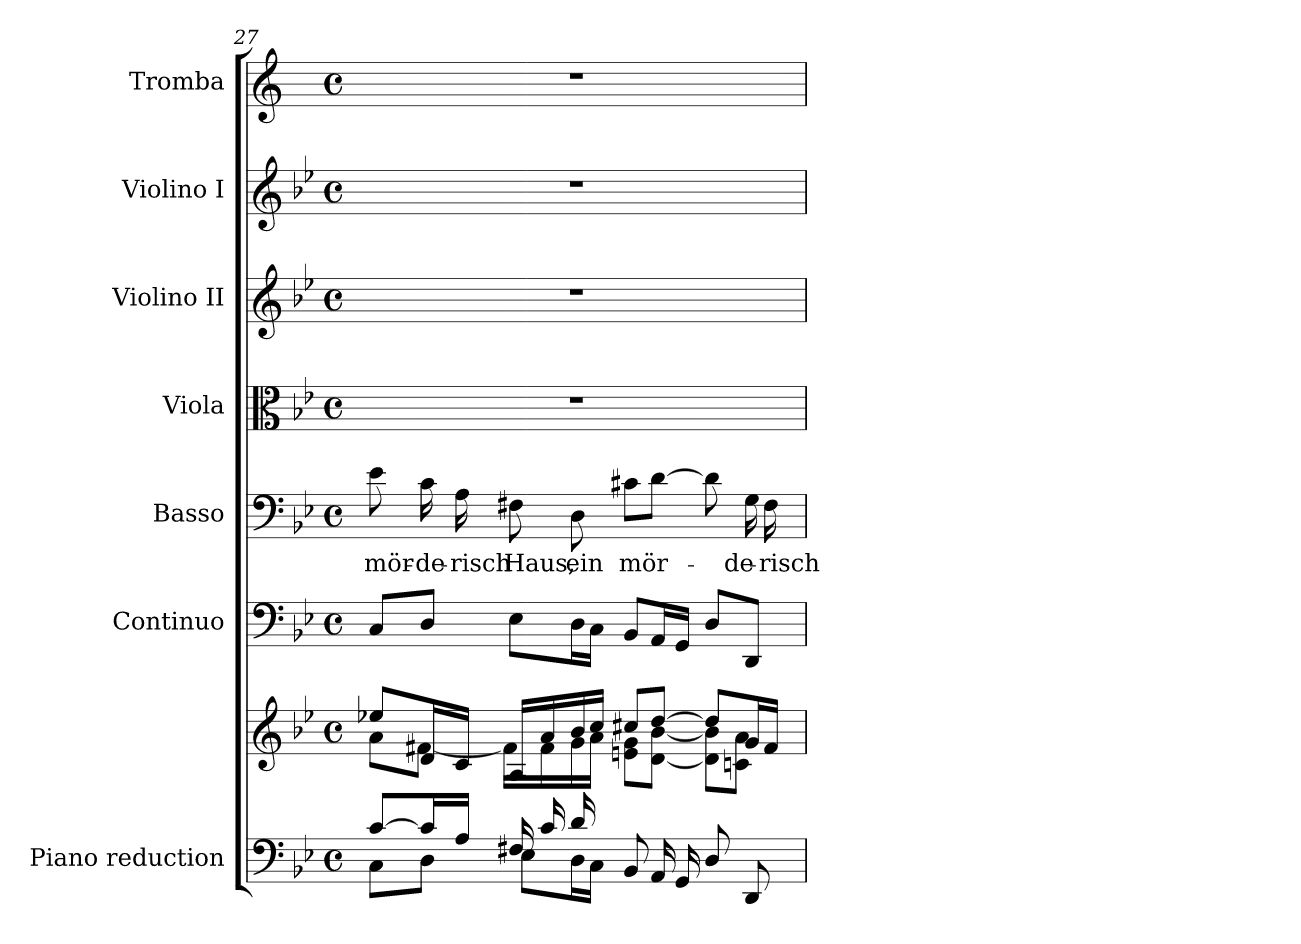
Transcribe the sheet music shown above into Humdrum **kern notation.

**kern	**kern	**kern	**kern	**text	**kern	**kern	**kern	**kern
*part7	*part7	*part6	*part5	*part5	*part4	*part3	*part2	*part1
*staff8	*staff7	*staff6	*staff5	*staff5	*staff4	*staff3	*staff2	*staff1
*I"Piano reduction	*	*I"Continuo	*I"Basso	*	*I"Viola	*I"Violino II	*I"Violino I	*I"Tromba
*I'Pno	*	*	*	*	*	*	*	*
*clefF4	*clefG2	*clefF4	*clefF4	*	*clefC3	*clefG2	*clefG2	*clefG2
*	*	*	*	*	*	*	*	*ITrd1c2
*k[b-e-]	*k[b-e-]	*k[b-e-]	*k[b-e-]	*	*k[b-e-]	*k[b-e-]	*k[b-e-]	*k[b-e-]
*M4/4	*M4/4	*M4/4	*M4/4	*	*M4/4	*M4/4	*M4/4	*M4/4
*met(c)	*met(c)	*met(c)	*met(c)	*	*met(c)	*met(c)	*met(c)	*met(c)
=27	=27	=27	=27	=27	=27	=27	=27	=27
*^	*^	*	*	*	*	*	*	*
*	*	*	*^	*	*	*	*	*	*	*
!	!	!	!	!	!	!	!LO:LY:b	!	!	!	!
[8c/L	8C\L	8ee-X/L	8a\L	4..ryy	8C/L	8e-\	mör-	1r	1r	1r	1r
!	!	!	!	!	!	!	!LO:LY:b	!	!	!	!
16c/L]	8D\J	16d/L	[8f#X\J	.	8D/J	16c\	de-	.	.	.	.
!	!	!	!	!	!	!	!LO:LY:b	!	!	!	!
16A/JJ	.	16c/JJ	.	.	.	16A\	risch	.	.	.	.
!	!	!	!	!	!	!	!LO:LY:b	!	!	!	!
16F#X/LL	8E-\L	16A/LL	16f#\LL]	.	8E-\L	8F#X\	Haus,	.	.	.	.
16c/	.	16a/	16f#\	.	.	.	.	.	.	.	.
!	!	!	!	!	!	!	!LO:LY:b	!	!	!	!
16d/	16D\L	16b-/	16g\	.	16D\L	8D\	ein	.	.	.	.
16ryy	16C\JJ	16cc/JJ	16a\JJ	16e-\JJ	16C\JJ	.	.	.	.	.	.
!	!	!	!	!	!	!	!LO:LY:b	!	!	!	!
8BB-/L	2ryy	8cc#X/L	8en\ 8g\L	2ryy	8BB-/L	8c#X\L	mör-	.	.	.	.
16AA/L	.	[8dd/J	[8d\ [8b-\J	.	16AA/L	[8d\J	.	.	.	.	.
16GG/JJ	.	.	.	.	16GG/JJ	.	.	.	.	.	.
8D/L	.	8dd/L]	8d\] 8b-\]L	.	8D/L	8d\]	.	.	.	.	.
!	!	!	!	!	!	!	!LO:LY:b	!	!	!	!
8DD/J	.	16g/L	8cn\ 8a\J	.	8DD/J	16G\	-de-	.	.	.	.
!	!	!	!	!	!	!	!LO:LY:b	!	!	!	!
.	.	16f#/JJ	.	.	.	16F#\	-risch	.	.	.	.
*v	*v	*	*	*	*	*	*	*	*	*	*
*	*v	*v	*v	*	*	*	*	*	*	*
=	=	=	=	=	=	=	=	=
*-	*-	*-	*-	*-	*-	*-	*-	*-
